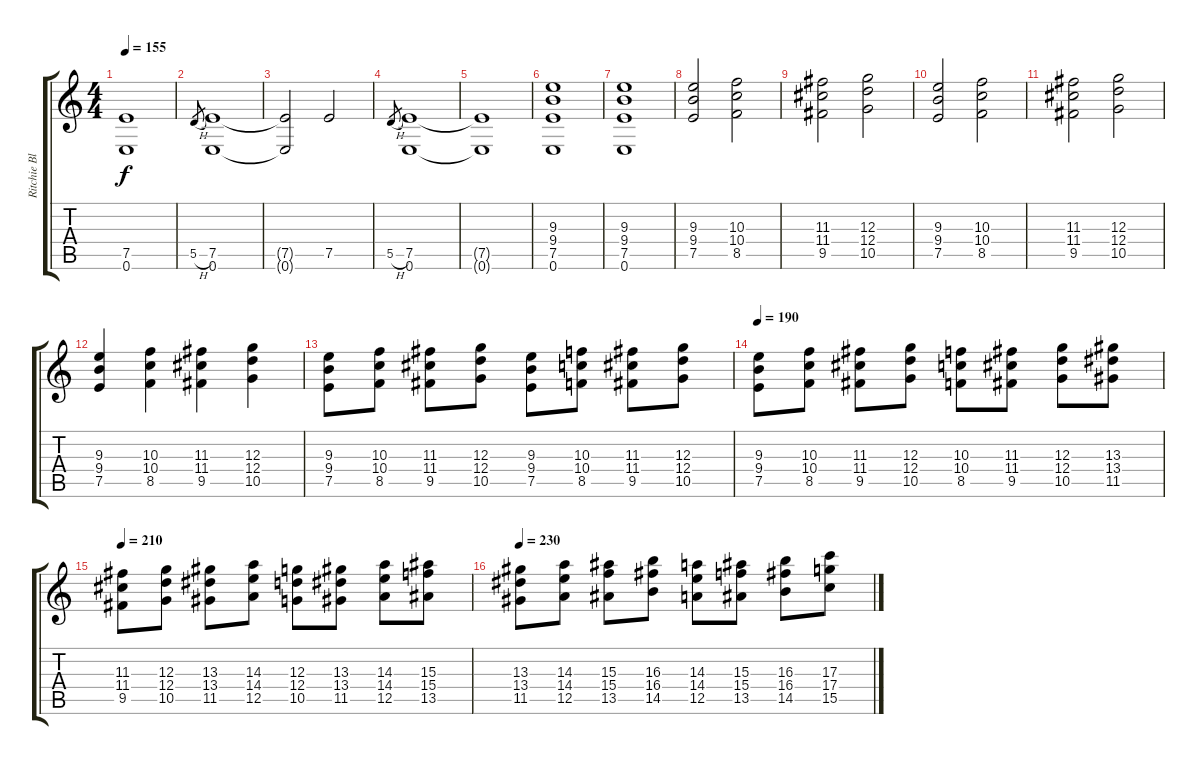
\track ("Ritchie Blackmore" "Ritchie Bl") {instrument overdrivenguitar}
\staff {score tabs}
\tuning (E4 B3 G3 D3 A2 E2) {hide}
\ts (4 4)
\tempo 155
\clef g2
\ks c
(7.5{t} 0.6{t}).1{dy f} |
5.5{h}.8{gr} (7.5 0.6).1 |
(7.5{t} 0.6{t}).2 7.5.2 |
5.5{h}.8{gr} (7.5 0.6).1 |
(7.5{t} 0.6{t}).1 |
(9.3 9.4 7.5 0.6).1 |
(9.3 9.4 7.5 0.6).1 |
(9.3 9.4 7.5).2 (10.3 10.4 8.5).2 |
(11.3 11.4 9.5).2 (12.3 12.4 10.5).2 |
(9.3 9.4 7.5).2 (10.3 10.4 8.5).2 |
(11.3 11.4 9.5).2 (12.3 12.4 10.5).2 |
(9.3 9.4 7.5).4 (10.3 10.4 8.5).4 (11.3 11.4 9.5).4 (12.3 12.4 10.5).4 |
(9.3 9.4 7.5).8 (10.3 10.4 8.5).8 (11.3 11.4 9.5).8 (12.3 12.4 10.5).8 (9.3 9.4 7.5).8 (10.3 10.4 8.5).8 (11.3 11.4 9.5).8 (12.3 12.4 10.5).8 |
\tempo 190
(9.3 9.4 7.5).8 (10.3 10.4 8.5).8 (11.3 11.4 9.5).8 (12.3 12.4 10.5).8 (10.3 10.4 8.5).8 (11.3 11.4 9.5).8 (12.3 12.4 10.5).8 (13.3 13.4 11.5).8 |
\tempo 210
(11.3 11.4 9.5).8 (12.3 12.4 10.5).8 (13.3 13.4 11.5).8 (14.3 14.4 12.5).8 (12.3 12.4 10.5).8 (13.3 13.4 11.5).8 (14.3 14.4 12.5).8 (15.3 15.4 13.5).8 |
\tempo 230
(13.3 13.4 11.5).8 (14.3 14.4 12.5).8 (15.3 15.4 13.5).8 (16.3 16.4 14.5).8 (14.3 14.4 12.5).8 (15.3 15.4 13.5).8 (16.3 16.4 14.5).8 (17.3 17.4 15.5).8
